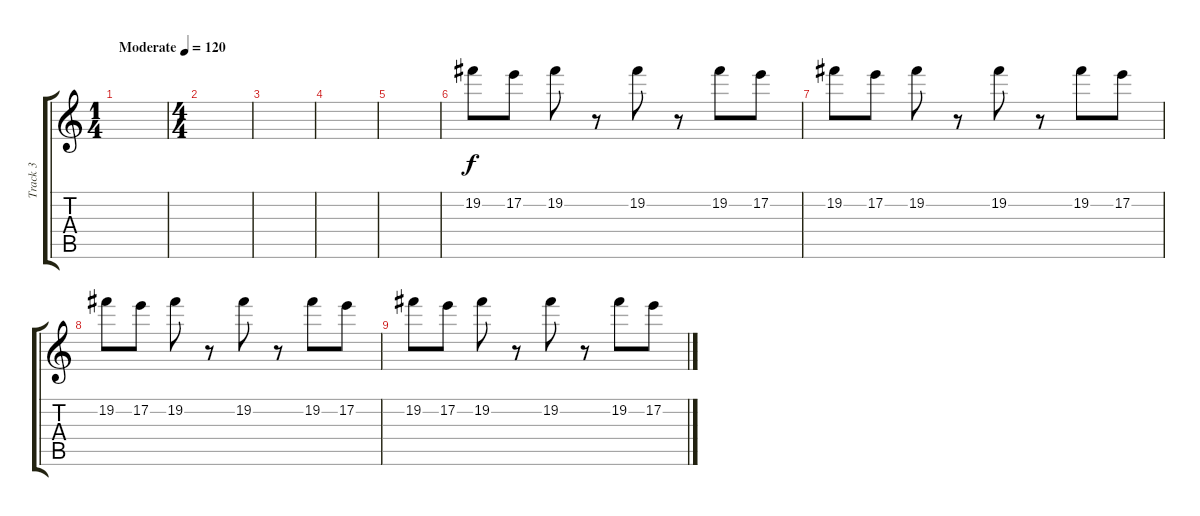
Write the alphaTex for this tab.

\track ("Track 3" "Track 3") {instrument overdrivenguitar}
\staff {score tabs}
\tuning (E4 B3 G3 D3 A2 E2) {hide}
\ts (1 4)
\tempo (120 "Moderate")
\clef g2
\ks c
|
\ts (4 4)
|
|
|
|
19.2.8 17.2.8 19.2.8 r.8 19.2.8 r.8 19.2.8 17.2.8 |
19.2.8 17.2.8 19.2.8 r.8 19.2.8 r.8 19.2.8 17.2.8 |
19.2.8 17.2.8 19.2.8 r.8 19.2.8 r.8 19.2.8 17.2.8 |
19.2.8 17.2.8 19.2.8 r.8 19.2.8 r.8 19.2.8 17.2.8
